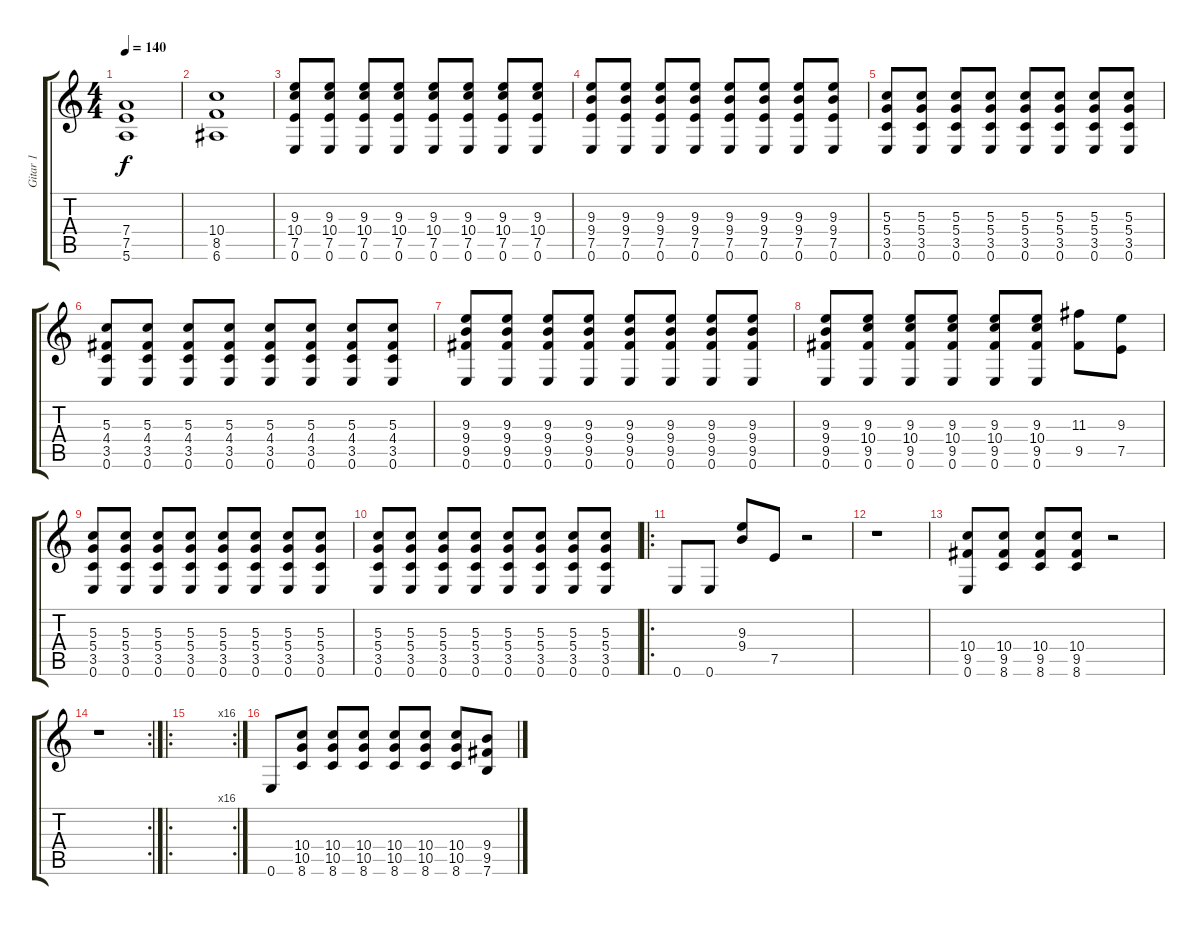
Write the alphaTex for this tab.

\track ("Gitar 1" "Gitar 1") {instrument distortionguitar}
\staff {score tabs}
\tuning (E4 B3 G3 D3 A2 E2) {hide}
\ts (4 4)
\tempo 140
\clef g2
\ks c
(7.4 7.5 5.6).1{dy f} |
(10.4 8.5 6.6).1 |
(9.3 10.4 7.5 0.6).8 (9.3 10.4 7.5 0.6).8 (9.3 10.4 7.5 0.6).8 (9.3 10.4 7.5 0.6).8 (9.3 10.4 7.5 0.6).8 (9.3 10.4 7.5 0.6).8 (9.3 10.4 7.5 0.6).8 (9.3 10.4 7.5 0.6).8 |
(9.3 9.4 7.5 0.6).8 (9.3 9.4 7.5 0.6).8 (9.3 9.4 7.5 0.6).8 (9.3 9.4 7.5 0.6).8 (9.3 9.4 7.5 0.6).8 (9.3 9.4 7.5 0.6).8 (9.3 9.4 7.5 0.6).8 (9.3 9.4 7.5 0.6).8 |
(5.3 5.4 3.5 0.6).8 (5.3 5.4 3.5 0.6).8 (5.3 5.4 3.5 0.6).8 (5.3 5.4 3.5 0.6).8 (5.3 5.4 3.5 0.6).8 (5.3 5.4 3.5 0.6).8 (5.3 5.4 3.5 0.6).8 (5.3 5.4 3.5 0.6).8 |
(5.3 4.4 3.5 0.6).8 (5.3 4.4 3.5 0.6).8 (5.3 4.4 3.5 0.6).8 (5.3 4.4 3.5 0.6).8 (5.3 4.4 3.5 0.6).8 (5.3 4.4 3.5 0.6).8 (5.3 4.4 3.5 0.6).8 (5.3 4.4 3.5 0.6).8 |
(9.3 9.4 9.5 0.6).8 (9.3 9.4 9.5 0.6).8 (9.3 9.4 9.5 0.6).8 (9.3 9.4 9.5 0.6).8 (9.3 9.4 9.5 0.6).8 (9.3 9.4 9.5 0.6).8 (9.3 9.4 9.5 0.6).8 (9.3 9.4 9.5 0.6).8 |
(9.3 9.4 9.5 0.6).8 (9.3 10.4 9.5 0.6).8 (9.3 10.4 9.5 0.6).8 (9.3 10.4 9.5 0.6).8 (9.3 10.4 9.5 0.6).8 (9.3 10.4 9.5 0.6).8 (11.3 9.5).8 (9.3 7.5).8 |
(5.3 5.4 3.5 0.6).8 (5.3 5.4 3.5 0.6).8 (5.3 5.4 3.5 0.6).8 (5.3 5.4 3.5 0.6).8 (5.3 5.4 3.5 0.6).8 (5.3 5.4 3.5 0.6).8 (5.3 5.4 3.5 0.6).8 (5.3 5.4 3.5 0.6).8 |
(5.3 5.4 3.5 0.6).8 (5.3 5.4 3.5 0.6).8 (5.3 5.4 3.5 0.6).8 (5.3 5.4 3.5 0.6).8 (5.3 5.4 3.5 0.6).8 (5.3 5.4 3.5 0.6).8 (5.3 5.4 3.5 0.6).8 (5.3 5.4 3.5 0.6).8 |
\ro
0.6.8 0.6.8 (9.3 9.4).8 7.5.8 r.2 |
r.1 |
(10.4 9.5 0.6).8 (10.4 9.5 8.6).8 (10.4 9.5 8.6).8 (10.4 9.5 8.6).8 r.2 |
\rc 2
r.1 |
\ro
\rc 16
|
0.6.8 (10.4 10.5 8.6).8 (10.4 10.5 8.6).8 (10.4 10.5 8.6).8 (10.4 10.5 8.6).8 (10.4 10.5 8.6).8 (10.4 10.5 8.6).8 (9.4 9.5 7.6).8
